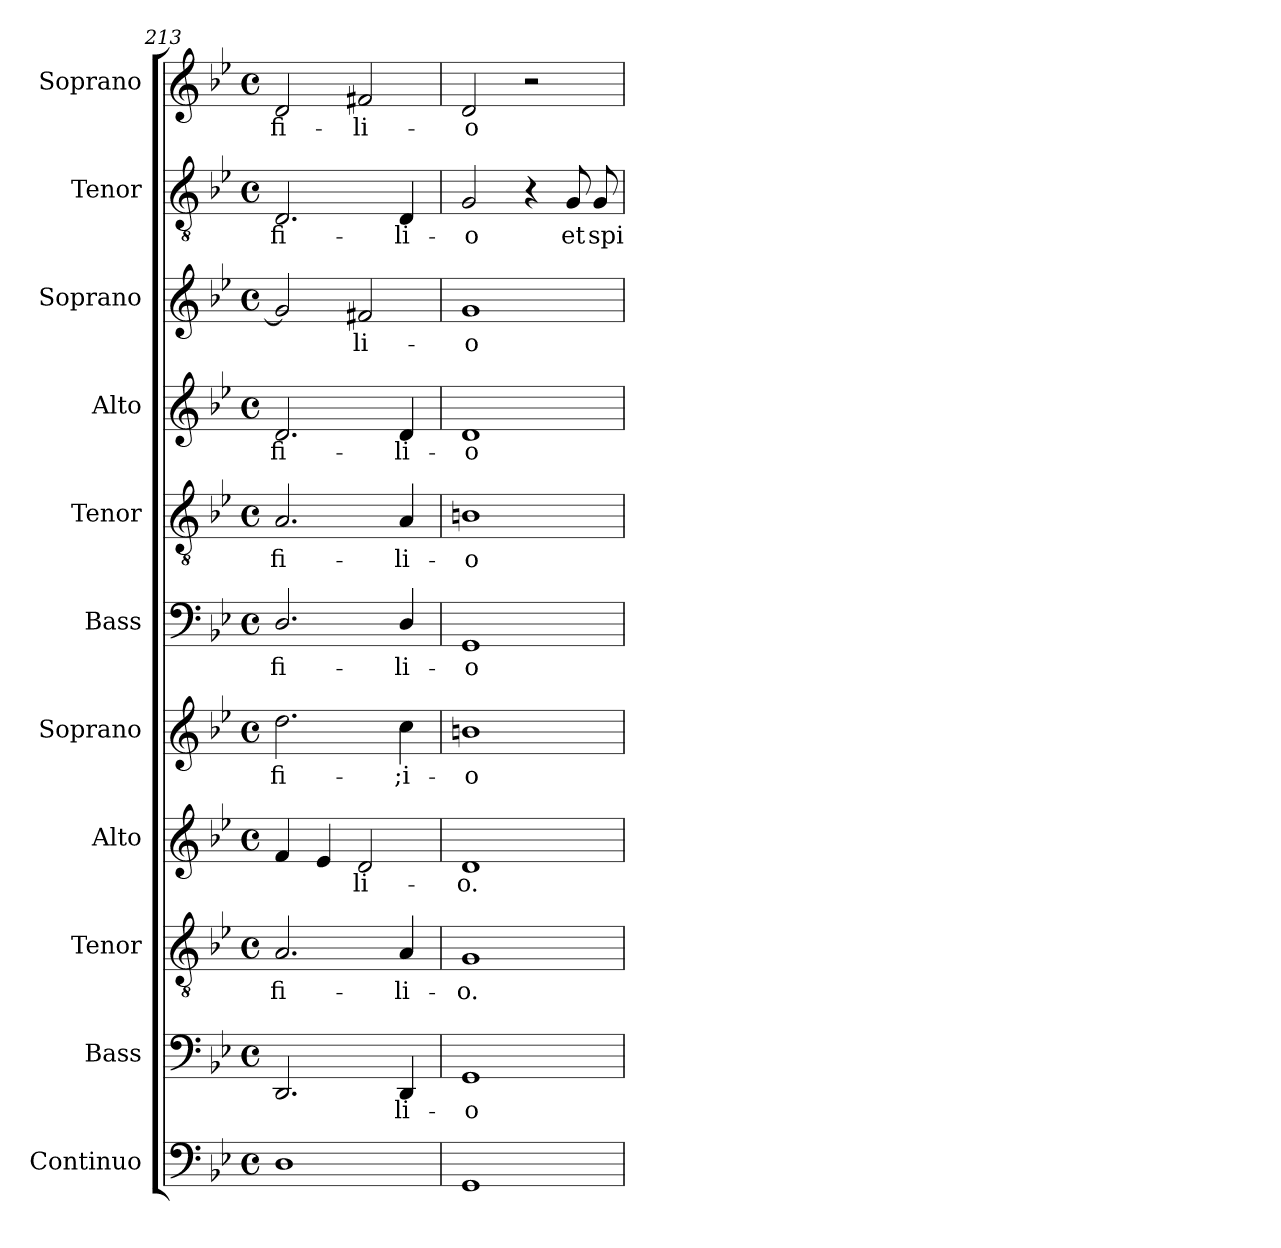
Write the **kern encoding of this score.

**kern	**kern	**text	**kern	**text	**kern	**text	**kern	**text	**kern	**text	**kern	**text	**kern	**text	**kern	**text	**kern	**text	**kern	**text
*part11	*part10	*part10	*part9	*part9	*part8	*part8	*part7	*part7	*part6	*part6	*part5	*part5	*part4	*part4	*part3	*part3	*part2	*part2	*part1	*part1
*staff11	*staff10	*staff10	*staff9	*staff9	*staff8	*staff8	*staff7	*staff7	*staff6	*staff6	*staff5	*staff5	*staff4	*staff4	*staff3	*staff3	*staff2	*staff2	*staff1	*staff1
*I"Continuo	*I"Bass	*	*I"Tenor	*	*I"Alto	*	*I"Soprano	*	*I"Bass	*	*I"Tenor	*	*I"Alto	*	*I"Soprano	*	*I"Tenor	*	*I"Soprano	*
*I'Cont.	*I'B.	*	*I'T.	*	*I'A.	*	*I'S.	*	*I'B.	*	*I'T.	*	*I'A.	*	*I'S.	*	*I'T.	*	*I'S.	*
*clefF4	*clefF4	*	*clefGv2	*	*clefG2	*	*clefG2	*	*clefF4	*	*clefGv2	*	*clefG2	*	*clefG2	*	*clefGv2	*	*clefG2	*
*	*	*	*ITrd7c12	*	*	*	*	*	*	*	*ITrd7c12	*	*	*	*	*	*ITrd7c12	*	*	*
*k[b-e-]	*k[b-e-]	*	*k[b-e-]	*	*k[b-e-]	*	*k[b-e-]	*	*k[b-e-]	*	*k[b-e-]	*	*k[b-e-]	*	*k[b-e-]	*	*k[b-e-]	*	*k[b-e-]	*
*B-:	*B-:	*	*B-:	*	*B-:	*	*B-:	*	*B-:	*	*B-:	*	*B-:	*	*B-:	*	*B-:	*	*B-:	*
*M4/4	*M4/4	*	*M4/4	*	*M4/4	*	*M4/4	*	*M4/4	*	*M4/4	*	*M4/4	*	*M4/4	*	*M4/4	*	*M4/4	*
*met(c)	*met(c)	*	*met(c)	*	*met(c)	*	*met(c)	*	*met(c)	*	*met(c)	*	*met(c)	*	*met(c)	*	*met(c)	*	*met(c)	*
=213	=213	=213	=213	=213	=213	=213	=213	=213	=213	=213	=213	=213	=213	=213	=213	=213	=213	=213	=213	=213
!	!	!	!	!LO:LY:b:color=#000000	!	!	!	!	!	!	!	!	!	!	!	!	!	!	!	!
!	!	!	!	!	!	!	!	!LO:LY:b:color=#000000	!	!	!	!	!	!	!	!	!	!	!	!
!	!	!	!	!	!	!	!	!	!	!LO:LY:b:color=#000000	!	!	!	!	!	!	!	!	!	!
!	!	!	!	!	!	!	!	!	!	!	!	!LO:LY:b:color=#000000	!	!	!	!	!	!	!	!
!	!	!	!	!	!	!	!	!	!	!	!	!	!	!LO:LY:b:color=#000000	!	!	!	!	!	!
!	!	!	!	!	!	!	!	!	!	!	!	!	!	!	!	!	!	!LO:LY:b:color=#000000	!	!
!	!	!	!	!	!	!	!	!	!	!	!	!	!	!	!	!	!	!	!	!LO:LY:b:color=#000000
1Di	2.DDi/	.	2.AAi/	fi-	4fi/	.	2.ddi\	fi-	2.Di/	fi-	2.AAi/	fi-	2.di/	fi-	2gi/]	.	2.DDi/	fi-	2di/	fi-
.	.	.	.	.	4e-i/	.	.	.	.	.	.	.	.	.	.	.	.	.	.	.
!	!	!	!	!	!	!LO:LY:b:color=#000000	!	!	!	!	!	!	!	!	!	!	!	!	!	!
!	!	!	!	!	!	!	!	!	!	!	!	!	!	!	!	!LO:LY:b:color=#000000	!	!	!	!
!	!	!	!	!	!	!	!	!	!	!	!	!	!	!	!	!	!	!	!	!LO:LY:b:color=#000000
.	.	.	.	.	2di/	-li-	.	.	.	.	.	.	.	.	2f#Xi/	-li-	.	.	2f#Xi/	-li-
!	!	!LO:LY:b:color=#000000	!	!	!	!	!	!	!	!	!	!	!	!	!	!	!	!	!	!
!	!	!	!	!LO:LY:b:color=#000000	!	!	!	!	!	!	!	!	!	!	!	!	!	!	!	!
!	!	!	!	!	!	!	!	!LO:LY:b:color=#000000	!	!	!	!	!	!	!	!	!	!	!	!
!	!	!	!	!	!	!	!	!	!	!LO:LY:b:color=#000000	!	!	!	!	!	!	!	!	!	!
!	!	!	!	!	!	!	!	!	!	!	!	!LO:LY:b:color=#000000	!	!	!	!	!	!	!	!
!	!	!	!	!	!	!	!	!	!	!	!	!	!	!LO:LY:b:color=#000000	!	!	!	!	!	!
!	!	!	!	!	!	!	!	!	!	!	!	!	!	!	!	!	!	!LO:LY:b:color=#000000	!	!
.	4DDi/	-li-	4AAi/	-li-	.	.	4cci\	-;i-	4Di/	-li-	4AAi/	-li-	4di/	-li-	.	.	4DDi/	-li-	.	.
=214	=214	=214	=214	=214	=214	=214	=214	=214	=214	=214	=214	=214	=214	=214	=214	=214	=214	=214	=214	=214
!	!	!LO:LY:b:color=#000000	!	!	!	!	!	!	!	!	!	!	!	!	!	!	!	!	!	!
!	!	!	!	!LO:LY:b:color=#000000	!	!	!	!	!	!	!	!	!	!	!	!	!	!	!	!
!	!	!	!	!	!	!LO:LY:b:color=#000000	!	!	!	!	!	!	!	!	!	!	!	!	!	!
!	!	!	!	!	!	!	!	!LO:LY:b:color=#000000	!	!	!	!	!	!	!	!	!	!	!	!
!	!	!	!	!	!	!	!	!	!	!LO:LY:b:color=#000000	!	!	!	!	!	!	!	!	!	!
!	!	!	!	!	!	!	!	!	!	!	!	!LO:LY:b:color=#000000	!	!	!	!	!	!	!	!
!	!	!	!	!	!	!	!	!	!	!	!	!	!	!LO:LY:b:color=#000000	!	!	!	!	!	!
!	!	!	!	!	!	!	!	!	!	!	!	!	!	!	!	!LO:LY:b:color=#000000	!	!	!	!
!	!	!	!	!	!	!	!	!	!	!	!	!	!	!	!	!	!	!LO:LY:b:color=#000000	!	!
!	!	!	!	!	!	!	!	!	!	!	!	!	!	!	!	!	!	!	!	!LO:LY:b:color=#000000
1GGi	1GGi	-o	1GGi	-o.	1di	-o.	1bni	-o	1GGi	-o	1BBni	-o	1di	-o	1gi	-o	2GGi/	-o	2di/	-o
.	.	.	.	.	.	.	.	.	.	.	.	.	.	.	.	.	4r	.	2r	.
!	!	!	!	!	!	!	!	!	!	!	!	!	!	!	!	!	!	!LO:LY:b:color=#000000	!	!
.	.	.	.	.	.	.	.	.	.	.	.	.	.	.	.	.	8GGi/	et	.	.
!	!	!	!	!	!	!	!	!	!	!	!	!	!	!	!	!	!	!LO:LY:b:color=#000000	!	!
.	.	.	.	.	.	.	.	.	.	.	.	.	.	.	.	.	8GGi/	spi-	.	.
=	=	=	=	=	=	=	=	=	=	=	=	=	=	=	=	=	=	=	=	=
*-	*-	*-	*-	*-	*-	*-	*-	*-	*-	*-	*-	*-	*-	*-	*-	*-	*-	*-	*-	*-
